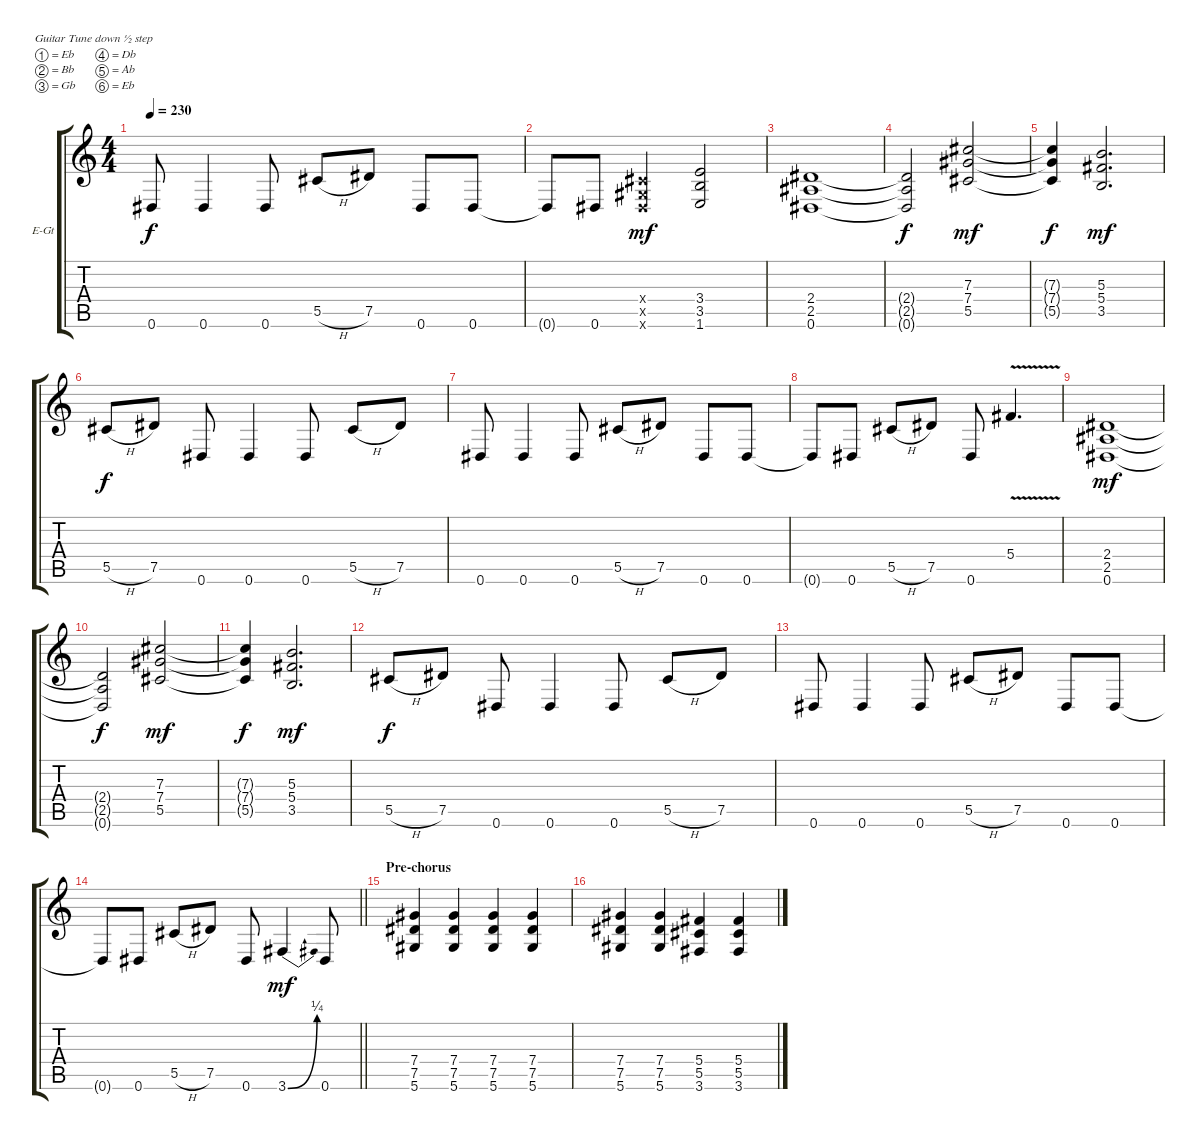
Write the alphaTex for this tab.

\bracketExtendMode groupsimilarinstruments
\firstSystemTrackNameOrientation horizontal
\otherSystemsTrackNameOrientation horizontal
\track ("Sid Glove" "E-Gt") {instrument distortionguitar}
\staff {score tabs}
\tuning (Eb4 Bb3 Gb3 Db3 Ab2 Eb2)
\ts (4 4)
\tempo 230
\clef g2
\ks c
0.6.8{dy f} 0.6.4 0.6.8 5.5{h}.8 7.5.8 0.6.8 0.6.8 |
0.6{t}.8 0.6.8 (0.4{x} 0.5{x} 0.6{x}).4{dy mf} (3.4 3.5 1.6).2 |
(2.4 2.5 0.6).1 |
(2.4{t} 2.5{t} 0.6{t}).2{dy f} (7.3 7.4 5.5).2{dy mf} |
(7.3{t} 7.4{t} 5.5{t}).4{dy f} (5.3 5.4 3.5).2{d dy mf} |
5.5{h}.8{dy f} 7.5.8 0.6.8 0.6.4 0.6.8 5.5{h}.8 7.5.8 |
0.6.8 0.6.4 0.6.8 5.5{h}.8 7.5.8 0.6.8 0.6.8 |
0.6{t}.8 0.6.8 5.5{h}.8 7.5.8 0.6.8 5.4{v}.4{d} |
(2.4 2.5 0.6).1{dy mf} |
(2.4{t} 2.5{t} 0.6{t}).2{dy f} (7.3 7.4 5.5).2{dy mf} |
(7.3{t} 7.4{t} 5.5{t}).4{dy f} (5.3 5.4 3.5).2{d dy mf} |
5.5{h}.8{dy f} 7.5.8 0.6.8 0.6.4 0.6.8 5.5{h}.8 7.5.8 |
0.6.8 0.6.4 0.6.8 5.5{h}.8 7.5.8 0.6.8 0.6.8 |
\barLineRight lightlight
0.6{t}.8 0.6.8 5.5{h}.8 7.5.8 0.6.8 3.6{be (bend 0 0 60 1)}.4{dy mf} 0.6.8 |
\section ("" "Pre-chorus")
(7.4 7.5 5.6).4 (7.4 7.5 5.6).4 (7.4 7.5 5.6).4 (7.4 7.5 5.6).4 |
(7.4 7.5 5.6).4 (7.4 7.5 5.6).4 (5.4 5.5 3.6).4 (5.4 5.5 3.6).4
